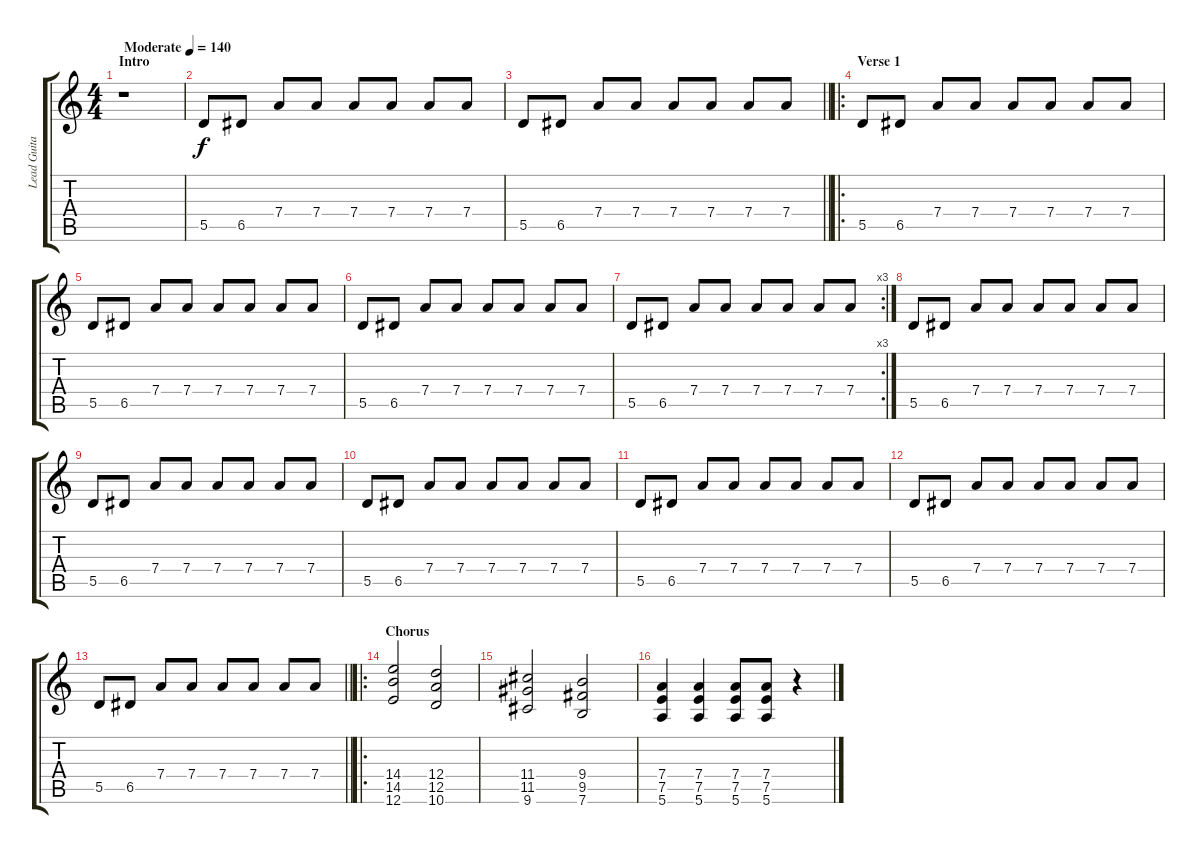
\track ("Lead Guitar" "Lead Guita") {instrument overdrivenguitar}
\staff {score tabs}
\tuning (E4 B3 G3 D3 A2 E2) {hide}
\ts (4 4)
\section ("" "Intro")
\tempo (140 "Moderate")
\clef g2
\ks c
r.1{dy f instrument overdrivenguitar} |
5.5.8 6.5.8 7.4.8 7.4.8 7.4.8 7.4.8 7.4.8 7.4.8 |
\barLineRight lightlight
5.5.8 6.5.8 7.4.8 7.4.8 7.4.8 7.4.8 7.4.8 7.4.8 |
\ro
\section ("" "Verse 1")
5.5.8 6.5.8 7.4.8 7.4.8 7.4.8 7.4.8 7.4.8 7.4.8 |
5.5.8 6.5.8 7.4.8 7.4.8 7.4.8 7.4.8 7.4.8 7.4.8 |
5.5.8 6.5.8 7.4.8 7.4.8 7.4.8 7.4.8 7.4.8 7.4.8 |
\rc 3
5.5.8 6.5.8 7.4.8 7.4.8 7.4.8 7.4.8 7.4.8 7.4.8 |
5.5.8 6.5.8 7.4.8 7.4.8 7.4.8 7.4.8 7.4.8 7.4.8 |
5.5.8 6.5.8 7.4.8 7.4.8 7.4.8 7.4.8 7.4.8 7.4.8 |
5.5.8 6.5.8 7.4.8 7.4.8 7.4.8 7.4.8 7.4.8 7.4.8 |
5.5.8 6.5.8 7.4.8 7.4.8 7.4.8 7.4.8 7.4.8 7.4.8 |
5.5.8 6.5.8 7.4.8 7.4.8 7.4.8 7.4.8 7.4.8 7.4.8 |
\barLineRight lightlight
5.5.8 6.5.8 7.4.8 7.4.8 7.4.8 7.4.8 7.4.8 7.4.8 |
\ro
\section ("" "Chorus")
(14.4 14.5 12.6).2 (12.4 12.5 10.6).2 |
(11.4 11.5 9.6).2 (9.4 9.5 7.6).2 |
(7.4 7.5 5.6).4 (7.4 7.5 5.6).4 (7.4 7.5 5.6).8 (7.4 7.5 5.6).8 r.4
